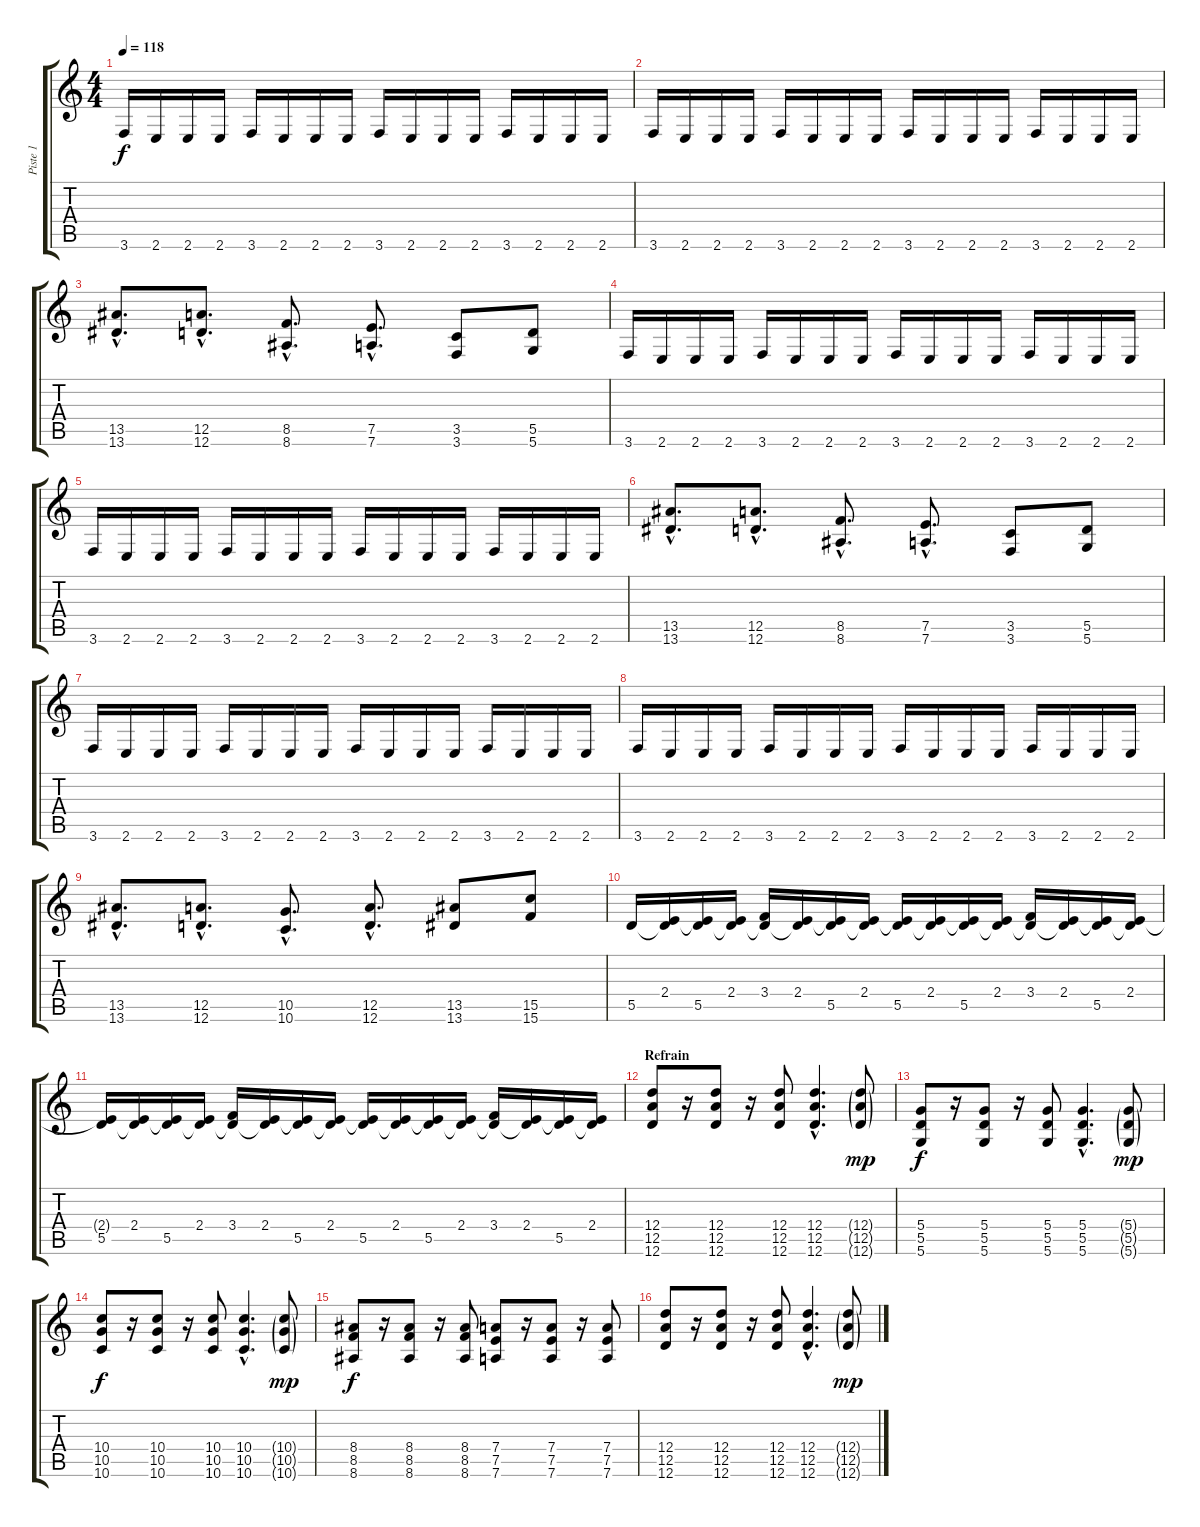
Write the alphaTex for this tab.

\track ("Piste 1" "Piste 1") {instrument distortionguitar}
\staff {score tabs}
\tuning (E4 B3 G3 D3 A2 D2) {hide}
\ts (4 4)
\tempo 118
\clef g2
\ks c
3.6.16{dy f balance 0 instrument distortionguitar} 2.6.16 2.6.16 2.6.16 3.6.16 2.6.16 2.6.16 2.6.16 3.6.16 2.6.16 2.6.16 2.6.16 3.6.16 2.6.16 2.6.16 2.6.16 |
3.6.16 2.6.16 2.6.16 2.6.16 3.6.16 2.6.16 2.6.16 2.6.16 3.6.16 2.6.16 2.6.16 2.6.16 3.6.16 2.6.16 2.6.16 2.6.16 |
(13.5{hac} 13.6{hac}).8{d} (12.5{hac} 12.6{hac}).8{d} (8.5{hac} 8.6{hac}).8{d} (7.5{hac} 7.6{hac}).8{d} (3.5 3.6).8 (5.5 5.6).8 |
3.6.16{balance 0 instrument distortionguitar} 2.6.16 2.6.16 2.6.16 3.6.16 2.6.16 2.6.16 2.6.16 3.6.16 2.6.16 2.6.16 2.6.16 3.6.16 2.6.16 2.6.16 2.6.16 |
3.6.16 2.6.16 2.6.16 2.6.16 3.6.16 2.6.16 2.6.16 2.6.16 3.6.16 2.6.16 2.6.16 2.6.16 3.6.16 2.6.16 2.6.16 2.6.16 |
(13.5{hac} 13.6{hac}).8{d} (12.5{hac} 12.6{hac}).8{d} (8.5{hac} 8.6{hac}).8{d} (7.5{hac} 7.6{hac}).8{d} (3.5 3.6).8 (5.5 5.6).8 |
3.6.16{balance 0 instrument distortionguitar} 2.6.16 2.6.16 2.6.16 3.6.16 2.6.16 2.6.16 2.6.16 3.6.16 2.6.16 2.6.16 2.6.16 3.6.16 2.6.16 2.6.16 2.6.16 |
3.6.16 2.6.16 2.6.16 2.6.16 3.6.16 2.6.16 2.6.16 2.6.16 3.6.16 2.6.16 2.6.16 2.6.16 3.6.16 2.6.16 2.6.16 2.6.16 |
(13.5{hac} 13.6{hac}).8{d} (12.5{hac} 12.6{hac}).8{d} (10.5{hac} 10.6{hac}).8{d} (12.5{hac} 12.6{hac}).8{d} (13.5 13.6).8 (15.5 15.6).8 |
5.5.16{balance 8 instrument electricguitarjazz} (2.4 5.5{t}).16 (2.4{t} 5.5).16 (2.4 5.5{t}).16 (3.4 5.5{t}).16 (2.4 5.5{t}).16 (2.4{t} 5.5).16 (2.4 5.5{t}).16 (2.4{t} 5.5).16 (2.4 5.5{t}).16 (2.4{t} 5.5).16 (2.4 5.5{t}).16 (3.4 5.5{t}).16 (2.4 5.5{t}).16 (2.4{t} 5.5).16 (2.4 5.5{t}).16 |
(2.4{t} 5.5).16{balance 8 instrument electricguitarjazz} (2.4 5.5{t}).16 (2.4{t} 5.5).16 (2.4 5.5{t}).16 (3.4 5.5{t}).16 (2.4 5.5{t}).16 (2.4{t} 5.5).16 (2.4 5.5{t}).16 (2.4{t} 5.5).16 (2.4 5.5{t}).16 (2.4{t} 5.5).16 (2.4 5.5{t}).16 (3.4 5.5{t}).16 (2.4 5.5{t}).16 (2.4{t} 5.5).16 (2.4 5.5{t}).16 |
\section ("" "Refrain")
(12.4 12.5 12.6).8{instrument distortionguitar} r.16 (12.4 12.5 12.6).8 r.16 (12.4 12.5 12.6).8 (12.4{hac} 12.5{hac} 12.6{hac}).4{d} (12.4{g} 12.5{g} 12.6{g}).8{dy mp} |
(5.4 5.5 5.6).8{dy f} r.16 (5.4 5.5 5.6).8 r.16 (5.4 5.5 5.6).8 (5.4{hac} 5.5{hac} 5.6{hac}).4{d} (5.4{g} 5.5{g} 5.6{g}).8{dy mp} |
(10.4 10.5 10.6).8{dy f} r.16 (10.4 10.5 10.6).8 r.16 (10.4 10.5 10.6).8 (10.4{hac} 10.5{hac} 10.6{hac}).4{d} (10.4{g} 10.5{g} 10.6{g}).8{dy mp} |
(8.4 8.5 8.6).8{dy f} r.16 (8.4 8.5 8.6).8 r.16 (8.4 8.5 8.6).8 (7.4 7.5 7.6).8 r.16 (7.4 7.5 7.6).8 r.16 (7.4 7.5 7.6).8 |
(12.4 12.5 12.6).8{instrument distortionguitar} r.16 (12.4 12.5 12.6).8 r.16 (12.4 12.5 12.6).8 (12.4{hac} 12.5{hac} 12.6{hac}).4{d} (12.4{g} 12.5{g} 12.6{g}).8{dy mp}
